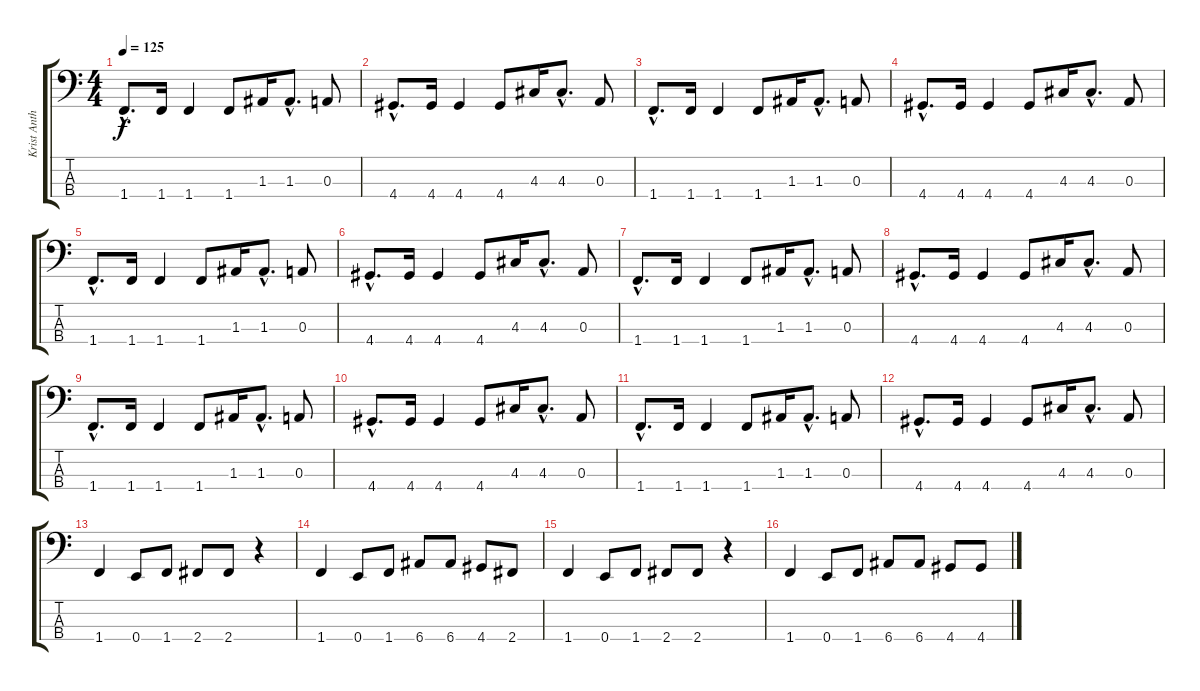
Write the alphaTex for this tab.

\track ("Krist Anthony Novoselic" "Krist Anth") {instrument electricbasspick}
\staff {score tabs}
\tuning (G2 D2 A1 E1) {hide}
\ts (4 4)
\tempo 125
\clef f4
\ks c
1.4{hac}.8{d dy f} 1.4.16 1.4.4 1.4.8 1.3.16 1.3{hac}.8{d} 0.3.8 |
4.4{hac}.8{d} 4.4.16 4.4.4 4.4.8 4.3.16 4.3{hac}.8{d} 0.3.8 |
1.4{hac}.8{d} 1.4.16 1.4.4 1.4.8 1.3.16 1.3{hac}.8{d} 0.3.8 |
4.4{hac}.8{d} 4.4.16 4.4.4 4.4.8 4.3.16 4.3{hac}.8{d} 0.3.8 |
1.4{hac}.8{d} 1.4.16 1.4.4 1.4.8 1.3.16 1.3{hac}.8{d} 0.3.8 |
4.4{hac}.8{d} 4.4.16 4.4.4 4.4.8 4.3.16 4.3{hac}.8{d} 0.3.8 |
1.4{hac}.8{d} 1.4.16 1.4.4 1.4.8 1.3.16 1.3{hac}.8{d} 0.3.8 |
4.4{hac}.8{d} 4.4.16 4.4.4 4.4.8 4.3.16 4.3{hac}.8{d} 0.3.8 |
1.4{hac}.8{d} 1.4.16 1.4.4 1.4.8 1.3.16 1.3{hac}.8{d} 0.3.8 |
4.4{hac}.8{d} 4.4.16 4.4.4 4.4.8 4.3.16 4.3{hac}.8{d} 0.3.8 |
1.4{hac}.8{d} 1.4.16 1.4.4 1.4.8 1.3.16 1.3{hac}.8{d} 0.3.8 |
4.4{hac}.8{d} 4.4.16 4.4.4 4.4.8 4.3.16 4.3{hac}.8{d} 0.3.8 |
1.4.4 0.4.8 1.4.8 2.4.8 2.4.8 r.4 |
1.4.4 0.4.8 1.4.8 6.4.8 6.4.8 4.4.8 2.4.8 |
1.4.4 0.4.8 1.4.8 2.4.8 2.4.8 r.4 |
1.4.4 0.4.8 1.4.8 6.4.8 6.4.8 4.4.8 4.4.8
